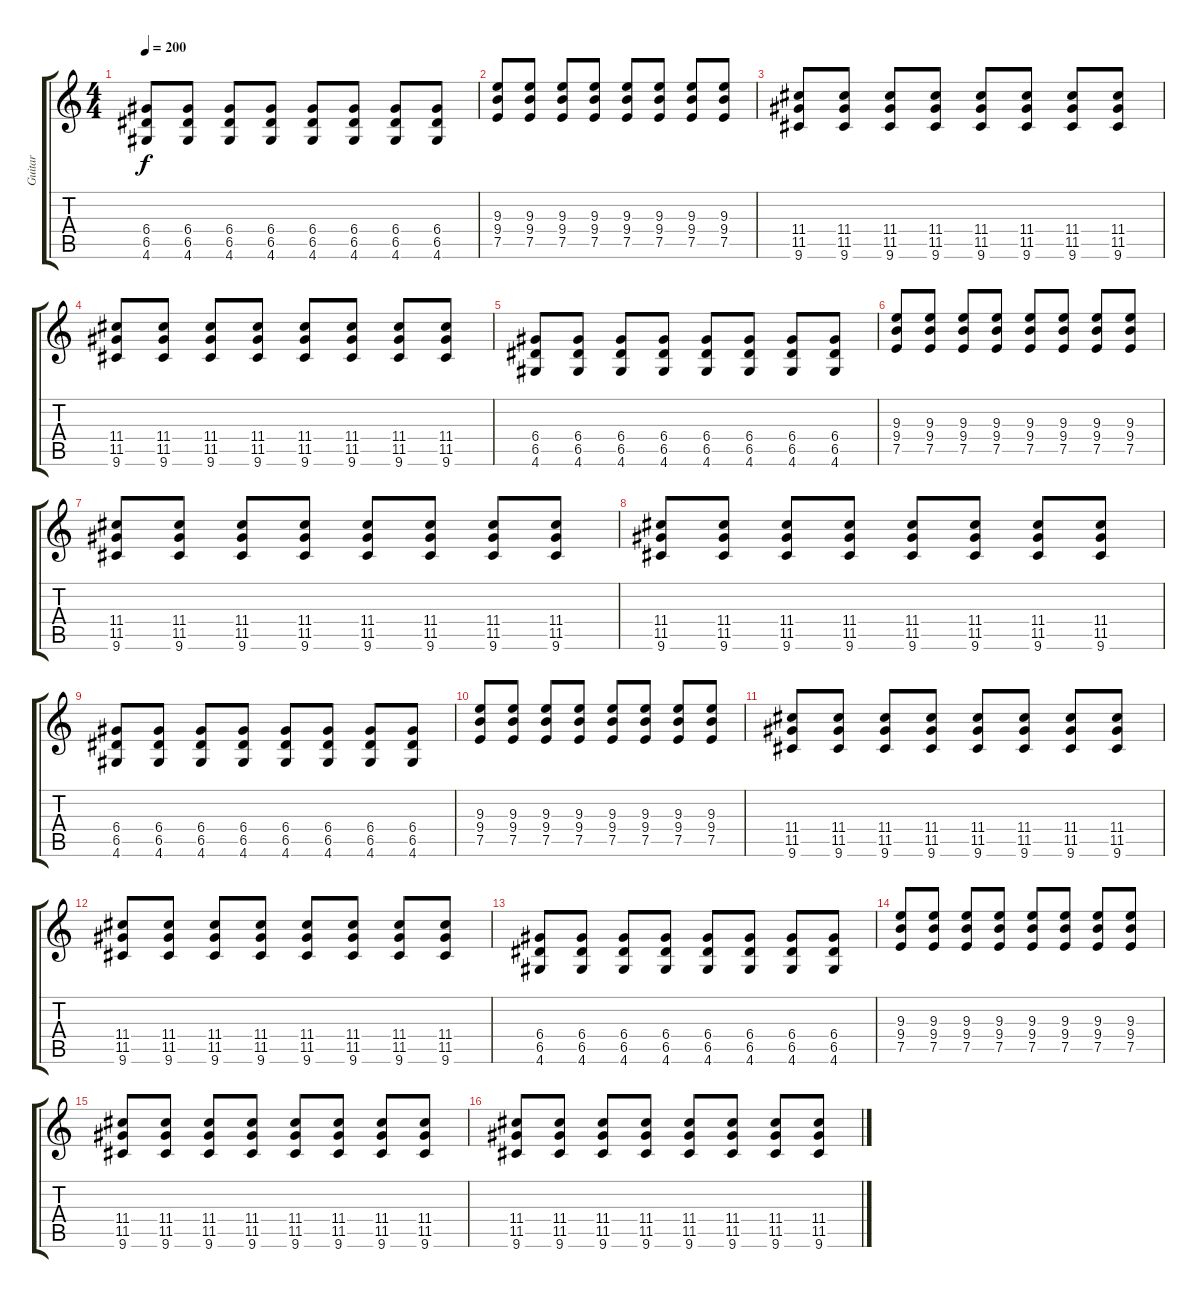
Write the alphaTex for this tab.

\track ("Guitar" "Guitar") {instrument distortionguitar}
\staff {score tabs}
\tuning (E4 B3 G3 D3 A2 E2) {hide}
\ts (4 4)
\tempo 200
\clef g2
\ks c
(6.4 6.5 4.6).8{dy f} (6.4 6.5 4.6).8 (6.4 6.5 4.6).8 (6.4 6.5 4.6).8 (6.4 6.5 4.6).8 (6.4 6.5 4.6).8 (6.4 6.5 4.6).8 (6.4 6.5 4.6).8 |
(9.3 9.4 7.5).8 (9.3 9.4 7.5).8 (9.3 9.4 7.5).8 (9.3 9.4 7.5).8 (9.3 9.4 7.5).8 (9.3 9.4 7.5).8 (9.3 9.4 7.5).8 (9.3 9.4 7.5).8 |
(11.4 11.5 9.6).8 (11.4 11.5 9.6).8 (11.4 11.5 9.6).8 (11.4 11.5 9.6).8 (11.4 11.5 9.6).8 (11.4 11.5 9.6).8 (11.4 11.5 9.6).8 (11.4 11.5 9.6).8 |
(11.4 11.5 9.6).8 (11.4 11.5 9.6).8 (11.4 11.5 9.6).8 (11.4 11.5 9.6).8 (11.4 11.5 9.6).8 (11.4 11.5 9.6).8 (11.4 11.5 9.6).8 (11.4 11.5 9.6).8 |
(6.4 6.5 4.6).8 (6.4 6.5 4.6).8 (6.4 6.5 4.6).8 (6.4 6.5 4.6).8 (6.4 6.5 4.6).8 (6.4 6.5 4.6).8 (6.4 6.5 4.6).8 (6.4 6.5 4.6).8 |
(9.3 9.4 7.5).8 (9.3 9.4 7.5).8 (9.3 9.4 7.5).8 (9.3 9.4 7.5).8 (9.3 9.4 7.5).8 (9.3 9.4 7.5).8 (9.3 9.4 7.5).8 (9.3 9.4 7.5).8 |
(11.4 11.5 9.6).8 (11.4 11.5 9.6).8 (11.4 11.5 9.6).8 (11.4 11.5 9.6).8 (11.4 11.5 9.6).8 (11.4 11.5 9.6).8 (11.4 11.5 9.6).8 (11.4 11.5 9.6).8 |
(11.4 11.5 9.6).8 (11.4 11.5 9.6).8 (11.4 11.5 9.6).8 (11.4 11.5 9.6).8 (11.4 11.5 9.6).8 (11.4 11.5 9.6).8 (11.4 11.5 9.6).8 (11.4 11.5 9.6).8 |
(6.4 6.5 4.6).8 (6.4 6.5 4.6).8 (6.4 6.5 4.6).8 (6.4 6.5 4.6).8 (6.4 6.5 4.6).8 (6.4 6.5 4.6).8 (6.4 6.5 4.6).8 (6.4 6.5 4.6).8 |
(9.3 9.4 7.5).8 (9.3 9.4 7.5).8 (9.3 9.4 7.5).8 (9.3 9.4 7.5).8 (9.3 9.4 7.5).8 (9.3 9.4 7.5).8 (9.3 9.4 7.5).8 (9.3 9.4 7.5).8 |
(11.4 11.5 9.6).8 (11.4 11.5 9.6).8 (11.4 11.5 9.6).8 (11.4 11.5 9.6).8 (11.4 11.5 9.6).8 (11.4 11.5 9.6).8 (11.4 11.5 9.6).8 (11.4 11.5 9.6).8 |
(11.4 11.5 9.6).8 (11.4 11.5 9.6).8 (11.4 11.5 9.6).8 (11.4 11.5 9.6).8 (11.4 11.5 9.6).8 (11.4 11.5 9.6).8 (11.4 11.5 9.6).8 (11.4 11.5 9.6).8 |
(6.4 6.5 4.6).8 (6.4 6.5 4.6).8 (6.4 6.5 4.6).8 (6.4 6.5 4.6).8 (6.4 6.5 4.6).8 (6.4 6.5 4.6).8 (6.4 6.5 4.6).8 (6.4 6.5 4.6).8 |
(9.3 9.4 7.5).8 (9.3 9.4 7.5).8 (9.3 9.4 7.5).8 (9.3 9.4 7.5).8 (9.3 9.4 7.5).8 (9.3 9.4 7.5).8 (9.3 9.4 7.5).8 (9.3 9.4 7.5).8 |
(11.4 11.5 9.6).8 (11.4 11.5 9.6).8 (11.4 11.5 9.6).8 (11.4 11.5 9.6).8 (11.4 11.5 9.6).8 (11.4 11.5 9.6).8 (11.4 11.5 9.6).8 (11.4 11.5 9.6).8 |
(11.4 11.5 9.6).8 (11.4 11.5 9.6).8 (11.4 11.5 9.6).8 (11.4 11.5 9.6).8 (11.4 11.5 9.6).8 (11.4 11.5 9.6).8 (11.4 11.5 9.6).8 (11.4 11.5 9.6).8
